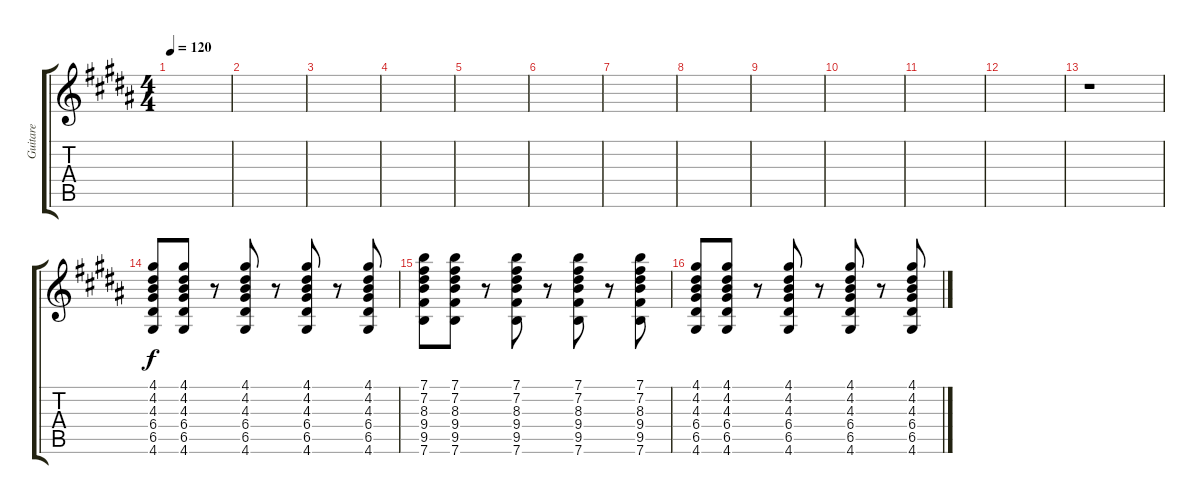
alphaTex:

\track ("Guitare" "Guitare") {instrument acousticguitarnylon}
\staff {score tabs}
\tuning (E4 B3 G3 D3 A2 E2) {hide}
\ts (4 4)
\tempo 120
\clef g2
\ks b
|
|
|
|
|
|
|
|
|
|
|
|
r.1 |
(4.1 4.2 4.3 6.4 6.5 4.6).8 (4.1 4.2 4.3 6.4 6.5 4.6).8 r.8 (4.1 4.2 4.3 6.4 6.5 4.6).8 r.8 (4.1 4.2 4.3 6.4 6.5 4.6).8 r.8 (4.1 4.2 4.3 6.4 6.5 4.6).8 |
(7.1 7.2 8.3 9.4 9.5 7.6).8 (7.1 7.2 8.3 9.4 9.5 7.6).8 r.8 (7.1 7.2 8.3 9.4 9.5 7.6).8 r.8 (7.1 7.2 8.3 9.4 9.5 7.6).8 r.8 (7.1 7.2 8.3 9.4 9.5 7.6).8 |
(4.1 4.2 4.3 6.4 6.5 4.6).8 (4.1 4.2 4.3 6.4 6.5 4.6).8 r.8 (4.1 4.2 4.3 6.4 6.5 4.6).8 r.8 (4.1 4.2 4.3 6.4 6.5 4.6).8 r.8 (4.1 4.2 4.3 6.4 6.5 4.6).8
